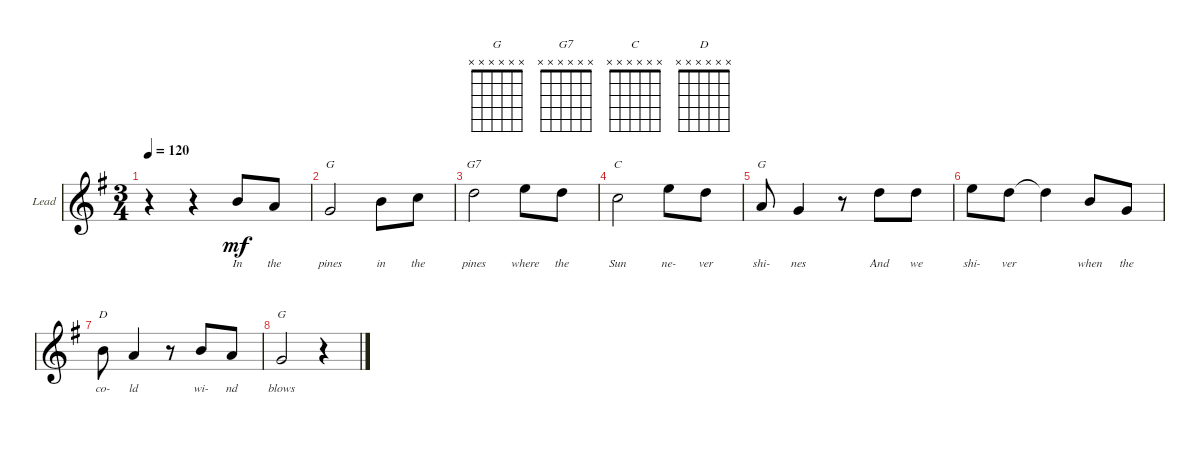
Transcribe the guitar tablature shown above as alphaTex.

\defaultSystemsLayout 4
\bracketExtendMode groupsimilarinstruments
\firstSystemTrackNameOrientation horizontal
\otherSystemsTrackNameOrientation horizontal
\track ("Lead" "Lead") {instrument acousticguitarsteel}
\staff {score}
\tuning (E4 B3 G3 D3 A2 E2)
\chord ("G" x x x x x x)
\chord ("G7" x x x x x x)
\chord ("C" x x x x x x)
\chord ("D" x x x x x x)
\ts (3 4)
\tempo 120
\clef g2
\ks g
r.4{dy mf instrument acousticguitarsteel} r.4 0.2.8{lyrics (0 "In") lyrics (1 "") lyrics (2 "") lyrics (3 "") lyrics (4 "")} 2.3.8{lyrics (0 "the") lyrics (1 "") lyrics (2 "") lyrics (3 "") lyrics (4 "")} |
0.3.2{ch "G" lyrics (0 "pines") lyrics (1 "") lyrics (2 "") lyrics (3 "") lyrics (4 "")} 0.2.8{lyrics (0 "in") lyrics (1 "") lyrics (2 "") lyrics (3 "") lyrics (4 "")} 1.2.8{lyrics (0 "the") lyrics (1 "") lyrics (2 "") lyrics (3 "") lyrics (4 "")} |
3.2.2{ch "G7" lyrics (0 "pines") lyrics (1 "") lyrics (2 "") lyrics (3 "") lyrics (4 "")} 0.1.8{lyrics (0 "where") lyrics (1 "") lyrics (2 "") lyrics (3 "") lyrics (4 "")} 3.2.8{lyrics (0 "the") lyrics (1 "") lyrics (2 "") lyrics (3 "") lyrics (4 "")} |
1.2.2{ch "C" lyrics (0 "Sun") lyrics (1 "") lyrics (2 "") lyrics (3 "") lyrics (4 "")} 0.1.8{lyrics (0 "ne-") lyrics (1 "") lyrics (2 "") lyrics (3 "") lyrics (4 "")} 3.2.8{lyrics (0 "ver") lyrics (1 "") lyrics (2 "") lyrics (3 "") lyrics (4 "")} |
2.3.8{ch "G" lyrics (0 "shi-") lyrics (1 "") lyrics (2 "") lyrics (3 "") lyrics (4 "")} 0.3.4{lyrics (0 "nes") lyrics (1 "") lyrics (2 "") lyrics (3 "") lyrics (4 "")} r.8 3.2.8{lyrics (0 "And") lyrics (1 "") lyrics (2 "") lyrics (3 "") lyrics (4 "")} 3.2.8{lyrics (0 "we") lyrics (1 "") lyrics (2 "") lyrics (3 "") lyrics (4 "")} |
0.1.8{lyrics (0 "shi-") lyrics (1 "") lyrics (2 "") lyrics (3 "") lyrics (4 "")} 3.2.8{lyrics (0 "ver") lyrics (1 "") lyrics (2 "") lyrics (3 "") lyrics (4 "")} 3.2{t}.4{lyrics (0 "") lyrics (1 "") lyrics (2 "") lyrics (3 "") lyrics (4 "")} 0.2.8{lyrics (0 "when") lyrics (1 "") lyrics (2 "") lyrics (3 "") lyrics (4 "")} 0.3.8{lyrics (0 "the") lyrics (1 "") lyrics (2 "") lyrics (3 "") lyrics (4 "")} |
0.2.8{ch "D" lyrics (0 "co-") lyrics (1 "") lyrics (2 "") lyrics (3 "") lyrics (4 "")} 2.3.4{lyrics (0 "ld") lyrics (1 "") lyrics (2 "") lyrics (3 "") lyrics (4 "")} r.8 0.2.8{lyrics (0 "wi-") lyrics (1 "") lyrics (2 "") lyrics (3 "") lyrics (4 "")} 2.3.8{lyrics (0 "nd") lyrics (1 "") lyrics (2 "") lyrics (3 "") lyrics (4 "")} |
0.3.2{ch "G" lyrics (0 "blows") lyrics (1 "") lyrics (2 "") lyrics (3 "") lyrics (4 "")} r.4
